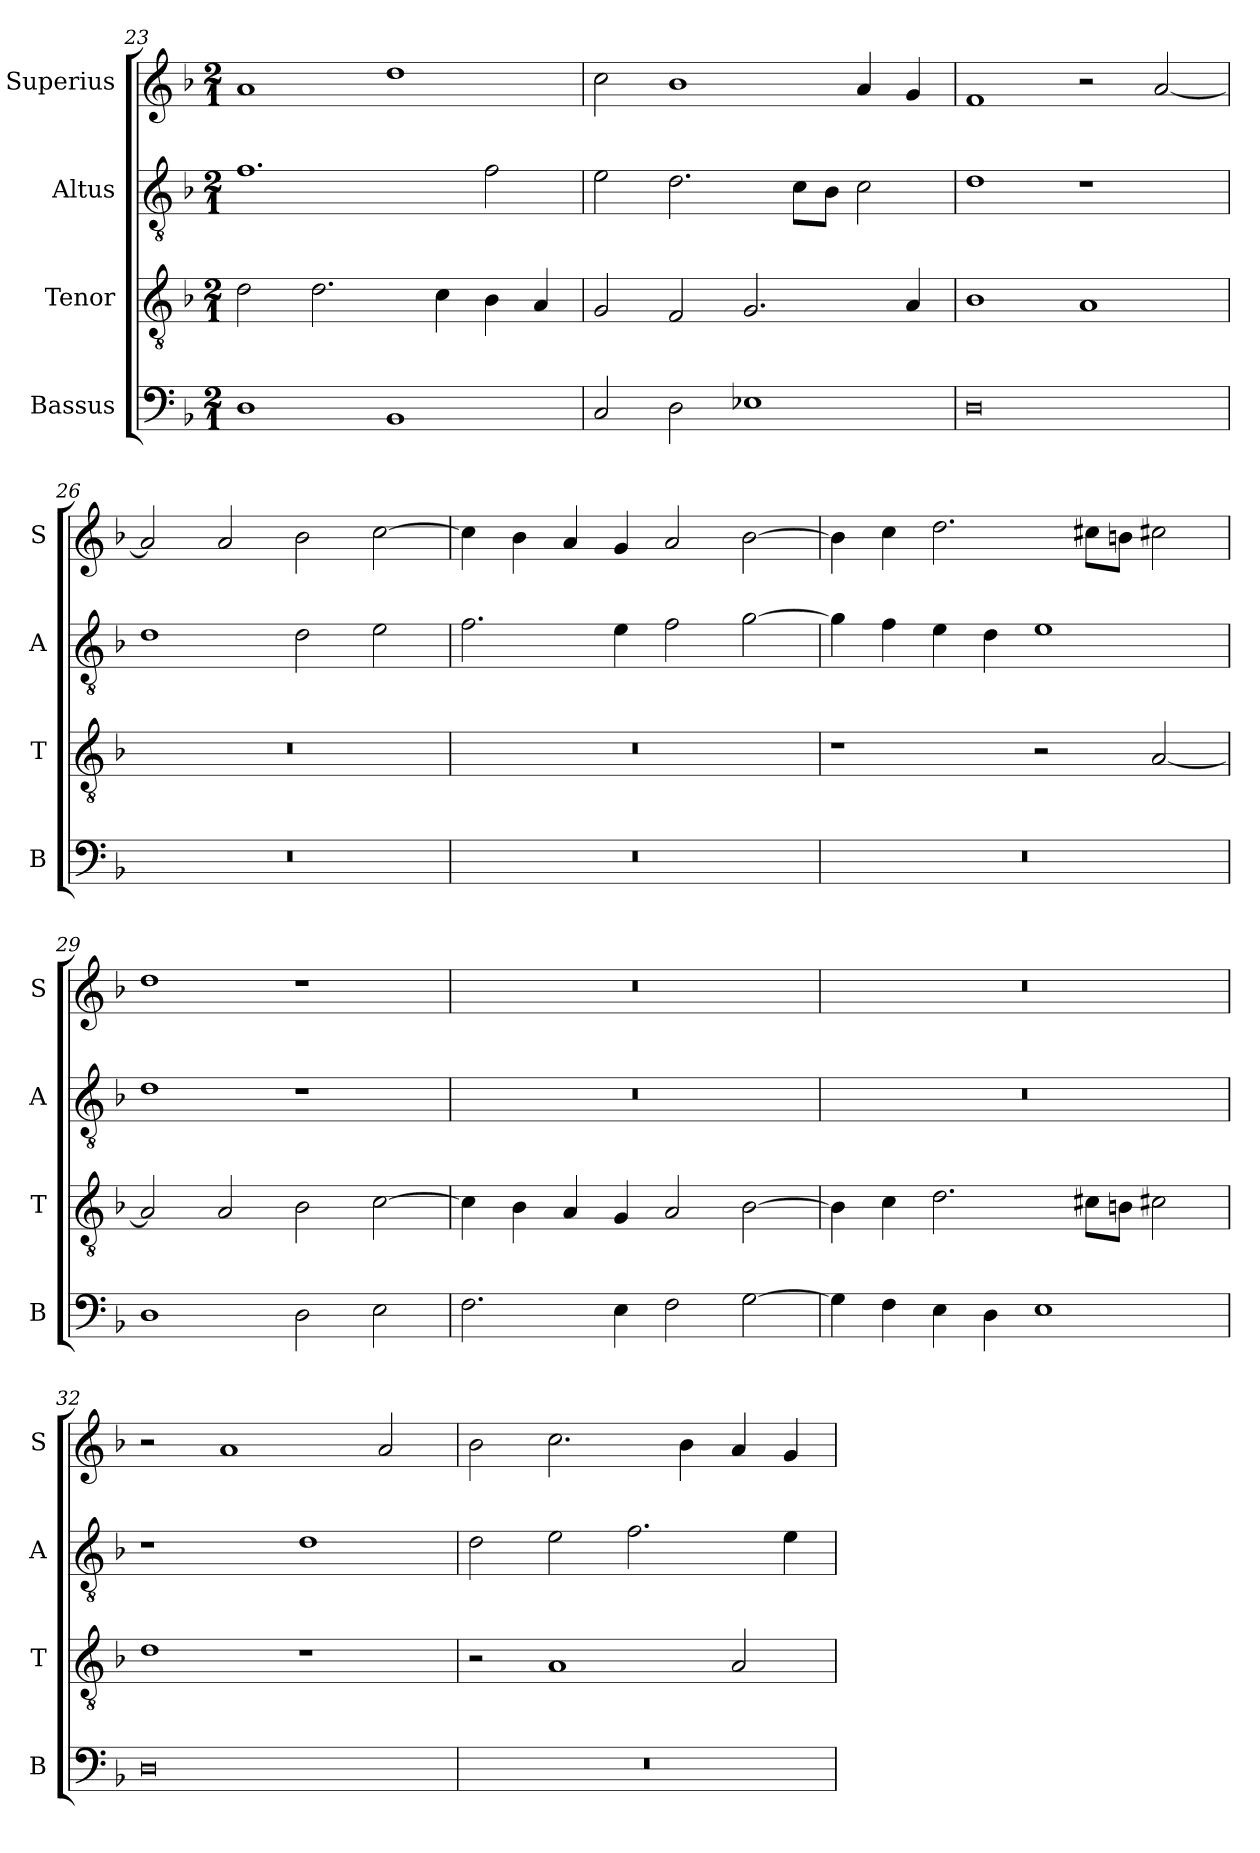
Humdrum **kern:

**kern	**kern	**kern	**kern
*part4	*part3	*part2	*part1
*staff4	*staff3	*staff2	*staff1
*I"Bassus	*I"Tenor	*I"Altus	*I"Superius
*I'B	*I'T	*I'A	*I'S
*clefF4	*clefGv2	*clefGv2	*clefG2
*k[b-]	*k[b-]	*k[b-]	*k[b-]
*F:	*F:	*F:	*F:
*M2/1	*M2/1	*M2/1	*M2/1
=23	=23	=23	=23
1D	2d	1.f	1a
.	2.d	.	.
1BB-	.	.	1dd
.	4c	.	.
.	4B-	2f	.
.	4A	.	.
=24	=24	=24	=24
2C	2G	2e	2cc
2D	2F	2.d	1b-
1E-X	2.G	.	.
.	.	8cL	.
.	.	8B-J	.
.	.	2c	4a
.	4A	.	4g
=25	=25	=25	=25
0D	1B-	1d	1f
.	1A	1r	2r
.	.	.	[2a
=26	=26	=26	=26
0r	0r	1d	2a]
.	.	.	2a
.	.	2d	2b-
.	.	2e	[2cc
=27	=27	=27	=27
0r	0r	2.f	4cc]
.	.	.	4b-
.	.	.	4a
.	.	4e	4g
.	.	2f	2a
.	.	[2g	[2b-
=28	=28	=28	=28
0r	1r	4g]	4b-]
.	.	4f	4cc
.	.	4e	2.dd
.	.	4d	.
.	2r	1e	.
.	.	.	8cc#XL
.	.	.	8bnJ
.	[2A	.	2cc#X
=29	=29	=29	=29
1D	2A]	1d	1dd
.	2A	.	.
2D	2B-	1r	1r
2E	[2c	.	.
=30	=30	=30	=30
2.F	4c]	0r	0r
.	4B-	.	.
.	4A	.	.
4E	4G	.	.
2F	2A	.	.
[2G	[2B-	.	.
=31	=31	=31	=31
4G]	4B-]	0r	0r
4F	4c	.	.
4E	2.d	.	.
4D	.	.	.
1E	.	.	.
.	8c#XL	.	.
.	8BnJ	.	.
.	2c#X	.	.
=32	=32	=32	=32
0D	1d	1r	2r
.	.	.	1a
.	1r	1d	.
.	.	.	2a
=33	=33	=33	=33
0r	2r	2d	2b-
.	1A	2e	2.cc
.	.	2.f	.
.	.	.	4b-
.	2A	.	4a
.	.	4e	4g
=	=	=	=
*-	*-	*-	*-
